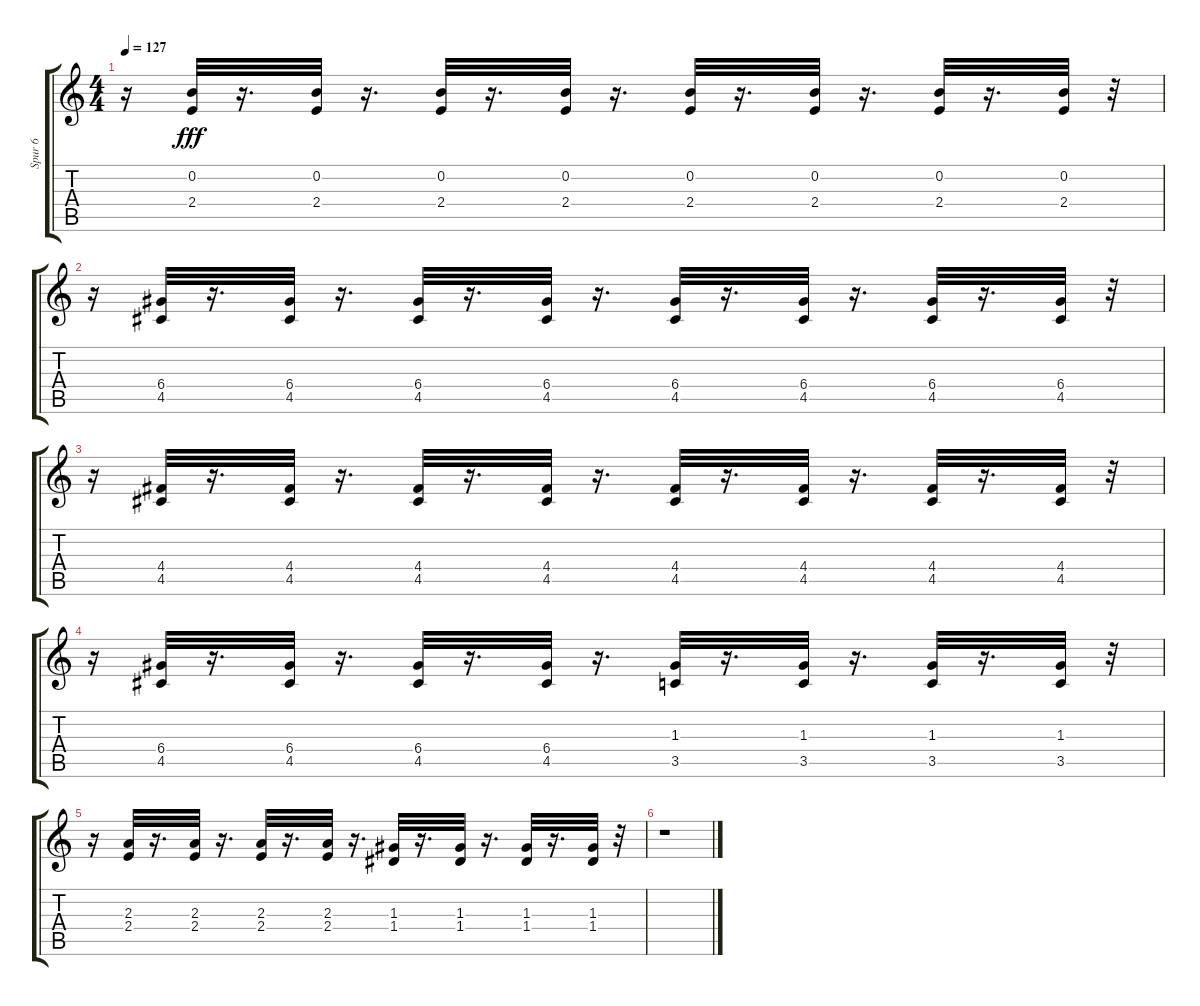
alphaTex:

\track ("Spur 6" "Spur 6") {instrument electricguitarmuted}
\staff {score tabs}
\tuning (E4 B3 G3 D3 A2 E2) {hide}
\ts (4 4)
\tempo 127
\clef g2
\ks c
r.16{dy fff} (0.2 2.4).32 r.16{d} (0.2 2.4).32 r.16{d} (0.2 2.4).32 r.16{d} (0.2 2.4).32 r.16{d} (0.2 2.4).32 r.16{d} (0.2 2.4).32 r.16{d} (0.2 2.4).32 r.16{d} (0.2 2.4).32 r.32 |
r.16 (6.4 4.5).32 r.16{d} (6.4 4.5).32 r.16{d} (6.4 4.5).32 r.16{d} (6.4 4.5).32 r.16{d} (6.4 4.5).32 r.16{d} (6.4 4.5).32 r.16{d} (6.4 4.5).32 r.16{d} (6.4 4.5).32 r.32 |
r.16 (4.4 4.5).32 r.16{d} (4.4 4.5).32 r.16{d} (4.4 4.5).32 r.16{d} (4.4 4.5).32 r.16{d} (4.4 4.5).32 r.16{d} (4.4 4.5).32 r.16{d} (4.4 4.5).32 r.16{d} (4.4 4.5).32 r.32 |
r.16 (6.4 4.5).32 r.16{d} (6.4 4.5).32 r.16{d} (6.4 4.5).32 r.16{d} (6.4 4.5).32 r.16{d} (1.3 3.5).32 r.16{d} (1.3 3.5).32 r.16{d} (1.3 3.5).32 r.16{d} (1.3 3.5).32 r.32 |
r.16 (2.3 2.4).32 r.16{d} (2.3 2.4).32 r.16{d} (2.3 2.4).32 r.16{d} (2.3 2.4).32 r.16{d} (1.3 1.4).32 r.16{d} (1.3 1.4).32 r.16{d} (1.3 1.4).32 r.16{d} (1.3 1.4).32 r.32 |
r.1
